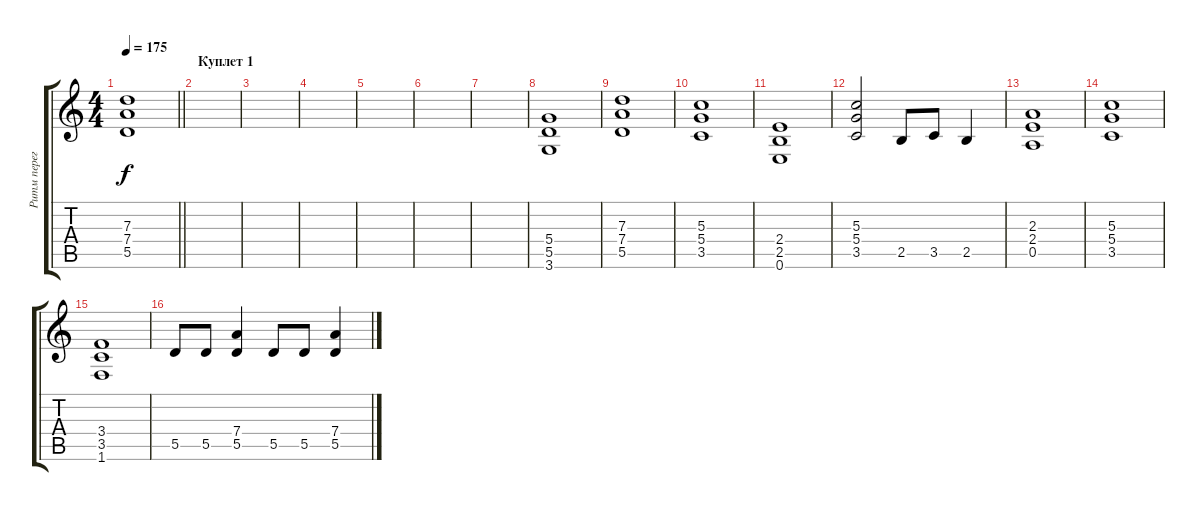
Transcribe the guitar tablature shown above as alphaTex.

\track ("Ритм перегруз" "Ритм перег") {instrument distortionguitar}
\staff {score tabs}
\tuning (E4 B3 G3 D3 A2 E2) {hide}
\ts (4 4)
\tempo 175
\clef g2
\barLineRight lightlight
\ks c
(7.3{t} 7.4{t} 5.5{t}).1{dy f} |
\section ("" "Куплет 1")
|
|
|
|
|
|
(5.4 5.5 3.6).1 |
(7.3 7.4 5.5).1 |
(5.3 5.4 3.5).1 |
(2.4 2.5 0.6).1 |
(5.3 5.4 3.5).2 2.5.8 3.5.8 2.5.4 |
(2.3 2.4 0.5).1 |
(5.3 5.4 3.5).1 |
(3.4 3.5 1.6).1 |
5.5.8 5.5.8 (7.4 5.5).4 5.5.8 5.5.8 (7.4 5.5).4
